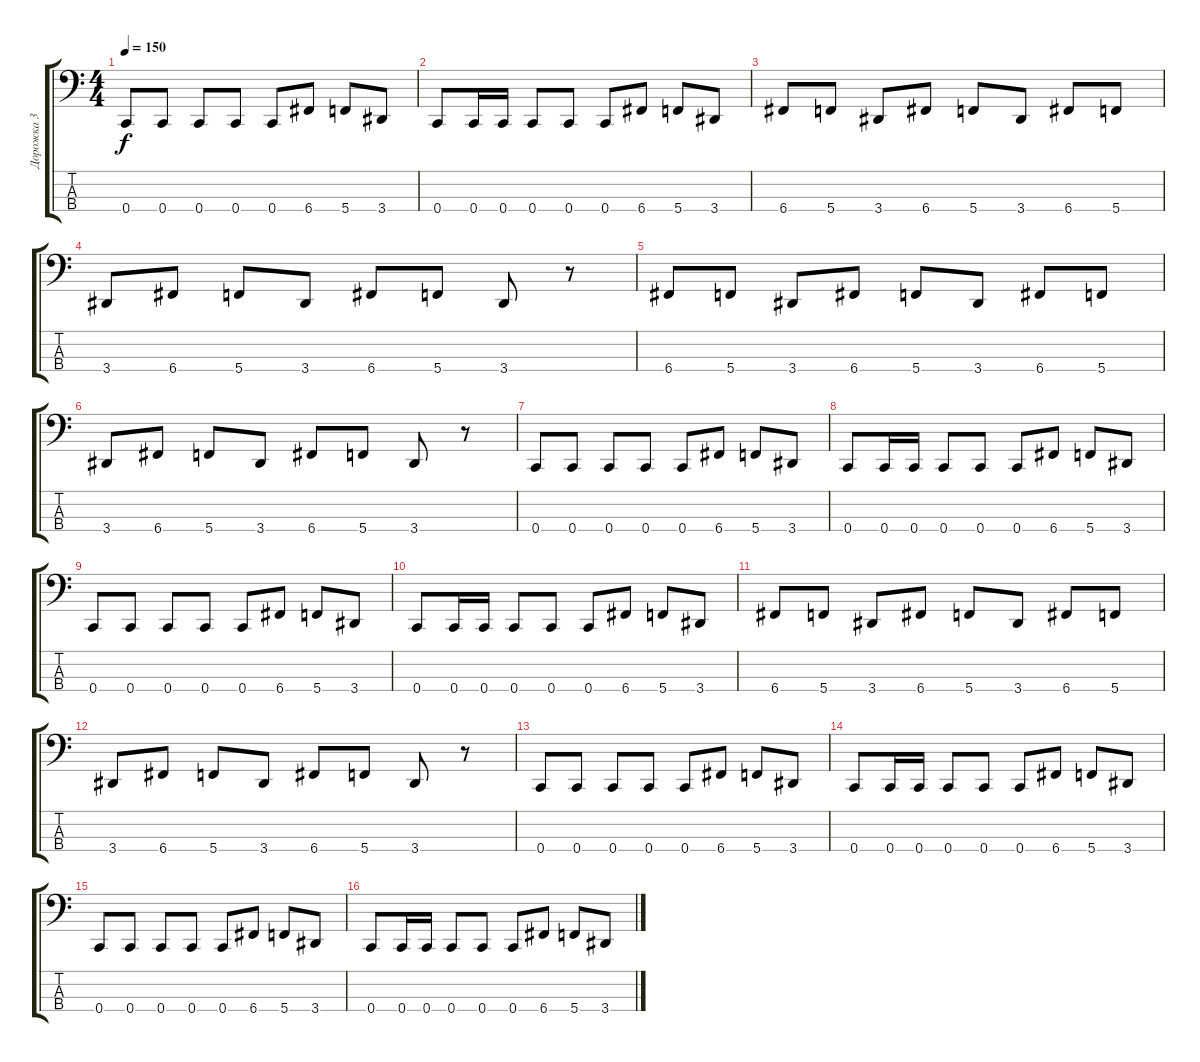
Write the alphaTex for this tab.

\track ("Дорожка 3" "Дорожка 3") {instrument electricbasspick}
\staff {score tabs}
\tuning (F2 C2 G1 C1) {hide}
\ts (4 4)
\tempo 150
\clef f4
\ks c
0.4.8{dy f} 0.4.8 0.4.8 0.4.8 0.4.8 6.4.8 5.4.8 3.4.8 |
0.4.8 0.4.16 0.4.16 0.4.8 0.4.8 0.4.8 6.4.8 5.4.8 3.4.8 |
6.4.8 5.4.8 3.4.8 6.4.8 5.4.8 3.4.8 6.4.8 5.4.8 |
3.4.8 6.4.8 5.4.8 3.4.8 6.4.8 5.4.8 3.4.8 r.8 |
6.4.8 5.4.8 3.4.8 6.4.8 5.4.8 3.4.8 6.4.8 5.4.8 |
3.4.8 6.4.8 5.4.8 3.4.8 6.4.8 5.4.8 3.4.8 r.8 |
0.4.8 0.4.8 0.4.8 0.4.8 0.4.8 6.4.8 5.4.8 3.4.8 |
0.4.8 0.4.16 0.4.16 0.4.8 0.4.8 0.4.8 6.4.8 5.4.8 3.4.8 |
0.4.8 0.4.8 0.4.8 0.4.8 0.4.8 6.4.8 5.4.8 3.4.8 |
0.4.8 0.4.16 0.4.16 0.4.8 0.4.8 0.4.8 6.4.8 5.4.8 3.4.8 |
6.4.8 5.4.8 3.4.8 6.4.8 5.4.8 3.4.8 6.4.8 5.4.8 |
3.4.8 6.4.8 5.4.8 3.4.8 6.4.8 5.4.8 3.4.8 r.8 |
0.4.8 0.4.8 0.4.8 0.4.8 0.4.8 6.4.8 5.4.8 3.4.8 |
0.4.8 0.4.16 0.4.16 0.4.8 0.4.8 0.4.8 6.4.8 5.4.8 3.4.8 |
0.4.8 0.4.8 0.4.8 0.4.8 0.4.8 6.4.8 5.4.8 3.4.8 |
0.4.8 0.4.16 0.4.16 0.4.8 0.4.8 0.4.8 6.4.8 5.4.8 3.4.8
